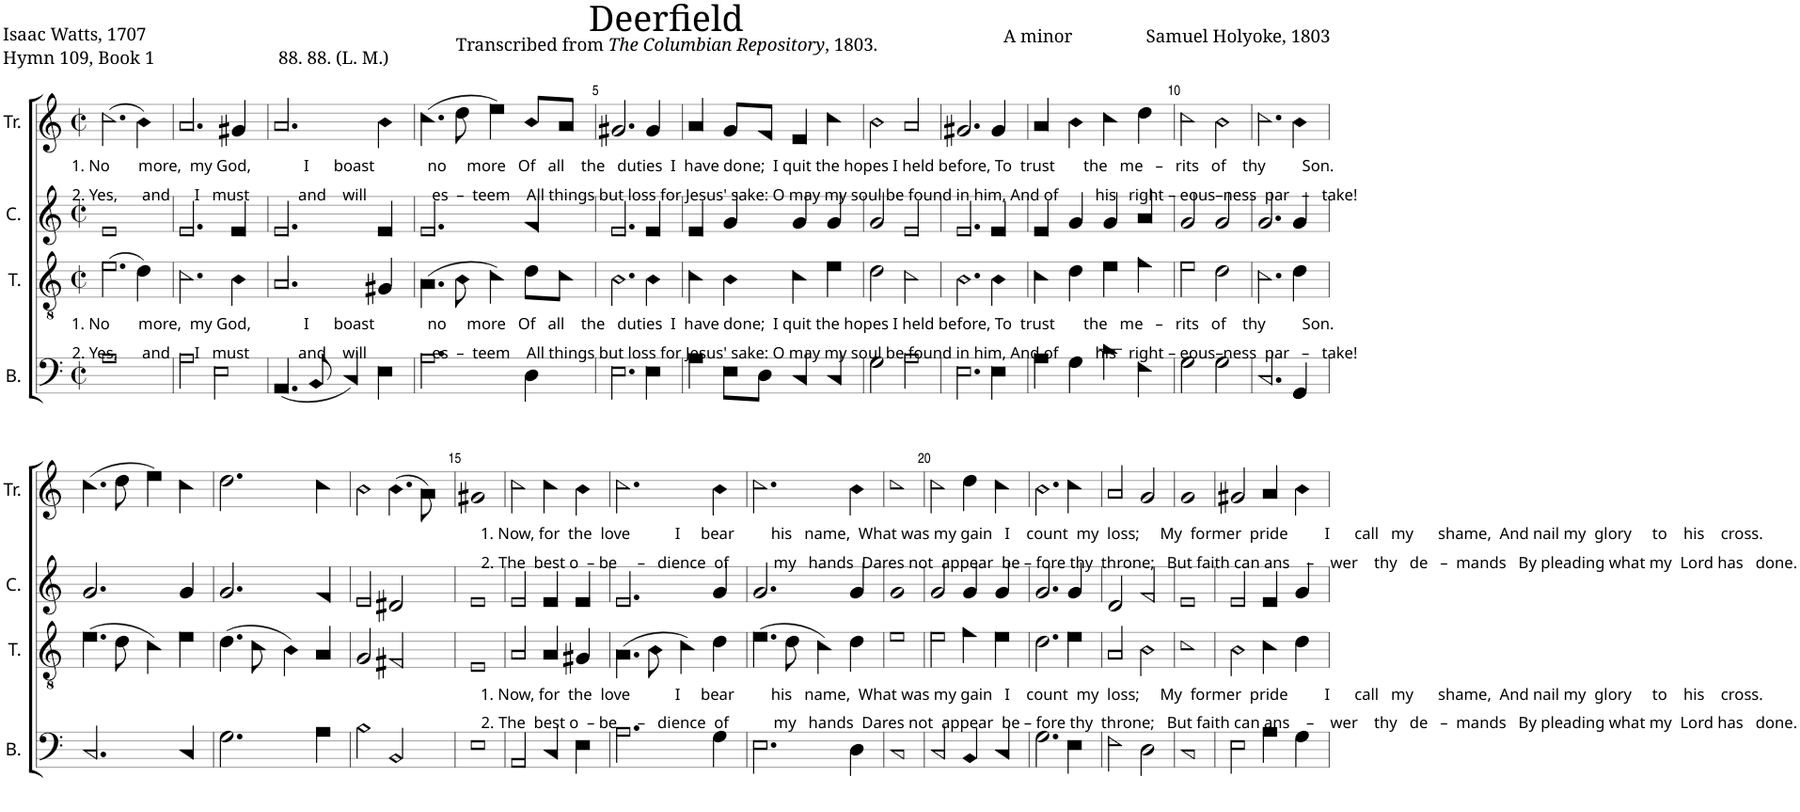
**kern	**kern	**kern	**kern
*part4	*part3	*part2	*part1
*staff4	*staff3	*staff2	*staff1
*I"B.	*I"T.	*I"C.	*I"Tr.
*I'B.	*I'T.	*I'C.	*I'Tr.
*clefF4	*clefGv2	*clefG2	*clefG2
*k[]	*k[]	*k[]	*k[]
*M2/2	*M2/2	*M2/2	*M2/2
*met(c|)	*met(c|)	*met(c|)	*met(c|)
=1	=1	=1	=1
!	!	!	!LO:TX:b:t=1. No       more,  my God,             I      boast             no     more   Of   all    the   duties  I  have done;  I quit the hopes I held before, To  trust       the   me   –   rits   of    thy         Son.
!	!	!	!LO:TX:b:t=2. Yes,      and      I   must            and    will                es  –  teem    All things but loss for Jesus' sake&colon; O may my soul be found in him, And of         his   right – eous–ness  par   –   take!
!	!LO:TX:b:t=1. No       more,  my God,             I      boast             no     more   Of   all    the   duties  I  have done;  I quit the hopes I held before, To  trust       the   me   –   rits   of    thy         Son.	!	!
!	!LO:TX:b:t=2. Yes,      and      I   must            and    will                es  –  teem    All things but loss for Jesus' sake&colon; O may my soul be found in him, And of         his   right – eous–ness  par   –   take!	!	!
1A!	(2.e!\	1e!	(2.cc!\
.	4d!\)	.	4b!\)
=2	=2	=2	=2
2A!\	2.c!\	2.e!/	2.a!/
2E!\	.	.	.
.	4B!\	4e!/	4g#X!/
=3	=3	=3	=3
(4.AA!/	2.A!/	2.e!/	2.a!/
8BB!/	.	.	.
4C!/)	.	.	.
4E!\	4G#X!/	4e!/	4b!\
=4	=4	=4	=4
2.A!\	(4.A!\	2.e!/	(4.cc!\
.	8B!\	.	8dd!\
.	4c!\)	.	4ee!\)
4D!\	8d!\L	4f!/	8b!/L
.	8c!\J	.	8a!/J
=5	=5	=5	=5
2.E!\	2.B!\	2.e!/	2.g#X!/
4E!\	4B!\	4e!/	4g#!/
=6	=6	=6	=6
4A!\	4c!\	4e!/	4a!/
8E!\L	4B!\	4g!/	8g!/L
8D!\J	.	.	8f!/J
4C!/	4c!\	4g!/	4e!/
4C!/	4e!\	4g!/	4cc!\
=7	=7	=7	=7
2G!\	2d!\	2g!/	2b!\
2A!\	2c!\	2e!/	2a!/
=8	=8	=8	=8
2.E!\	2.B!\	2.e!/	2.g#X!/
4E!\	4B!\	4e!/	4g#!/
=9	=9	=9	=9
4A!\	4c!\	4e!/	4a!/
4G!\	4d!\	4g!/	4b!\
4c!\	4e!\	4g!/	4cc!\
4F!\	4f!\	4a!/	4dd!\
=10	=10	=10	=10
2G!\	2e!\	2g!/	2cc!\
2G!\	2d!\	2g!/	2b!\
=11	=11	=11	=11
2.C!/	2.c!\	2.g!/	2.cc!\
4GG!/	4d!\	4g!/	4b!\
!!LO:LB:g=z
=12	=12	=12	=12
2.C!/	(4.e!\	2.g!/	(4.cc!\
.	8d!\	.	8dd!\
.	4c!\)	.	4ee!\)
4C!/	4e!\	4g!/	4cc!\
=13	=13	=13	=13
2.G!\	(4.d!\	2.g!/	2.dd!\
.	8c!\	.	.
.	4B!\)	.	.
4A!\	4A!/	4f!/	4cc!\
=14	=14	=14	=14
2B!\	2G!/	2e!/	2b!\
2BB!/	2F#X!/	2d#X!/	(4.b!\
.	.	.	8a!\)
=15	=15	=15	=15
1E!	1E!	1e!	1g#X!
=16	=16	=16	=16
!	!	!	!LO:TX:b:t=1. Now, for  the  love           I     bear         his   name,  What was my gain   I    count  my  loss;     My  former  pride         I      call   my      shame,  And nail my  glory     to    his    cross.
!	!	!	!LO:TX:b:t=2. The  best o  – be     –   dience  of           my   hands  Dares not  appear  be – fore thy  throne;   But faith can ans    –    wer    thy   de   –  mands   By pleading what my  Lord has   done.
!	!LO:TX:b:t=1. Now, for  the  love           I     bear         his   name,  What was my gain   I    count  my  loss;     My  former  pride         I      call   my      shame,  And nail my  glory     to    his    cross.	!	!
!	!LO:TX:b:t=2. The  best o  – be     –   dience  of           my   hands  Dares not  appear  be – fore thy  throne;   But faith can ans    –    wer    thy   de   –  mands   By pleading what my  Lord has   done.	!	!
2AA!/	2A!/	2e!/	2cc!\
4C!/	4A!/	4e!/	4cc!\
4E!\	4G#X!/	4e!/	4b!\
=17	=17	=17	=17
2.A!\	(4.A!\	2.e!/	2.cc!\
.	8B!\	.	.
.	4c!\)	.	.
4G!\	4d!\	4g!/	4b!\
=18	=18	=18	=18
2.E!\	(4.e!\	2.g!/	2.cc!\
.	8d!\	.	.
.	4c!\)	.	.
4D!\	4d!\	4g!/	4b!\
=19	=19	=19	=19
1C!	1e!	1g!	1cc!
=20	=20	=20	=20
2C!/	2e!\	2g!/	2cc!\
4BB!/	4f!\	4g!/	4dd!\
4C!/	4e!\	4g!/	4cc!\
=21	=21	=21	=21
2.G!\	2.d!\	2.g!/	2.b!\
4E!\	4e!\	4g!/	4cc!\
=22	=22	=22	=22
2F!\	2A!/	2d!/	2a!/
2D!\	2B!\	2f!/	2g!/
=23	=23	=23	=23
1C!	1c!	1e!	1g!
=24	=24	=24	=24
2E!\	2B!\	2e!/	2g#X!/
4A!\	4c!\	4e!/	4a!/
4G!\	4d!\	4g!/	4b!\
=	=	=	=
*-	*-	*-	*-
